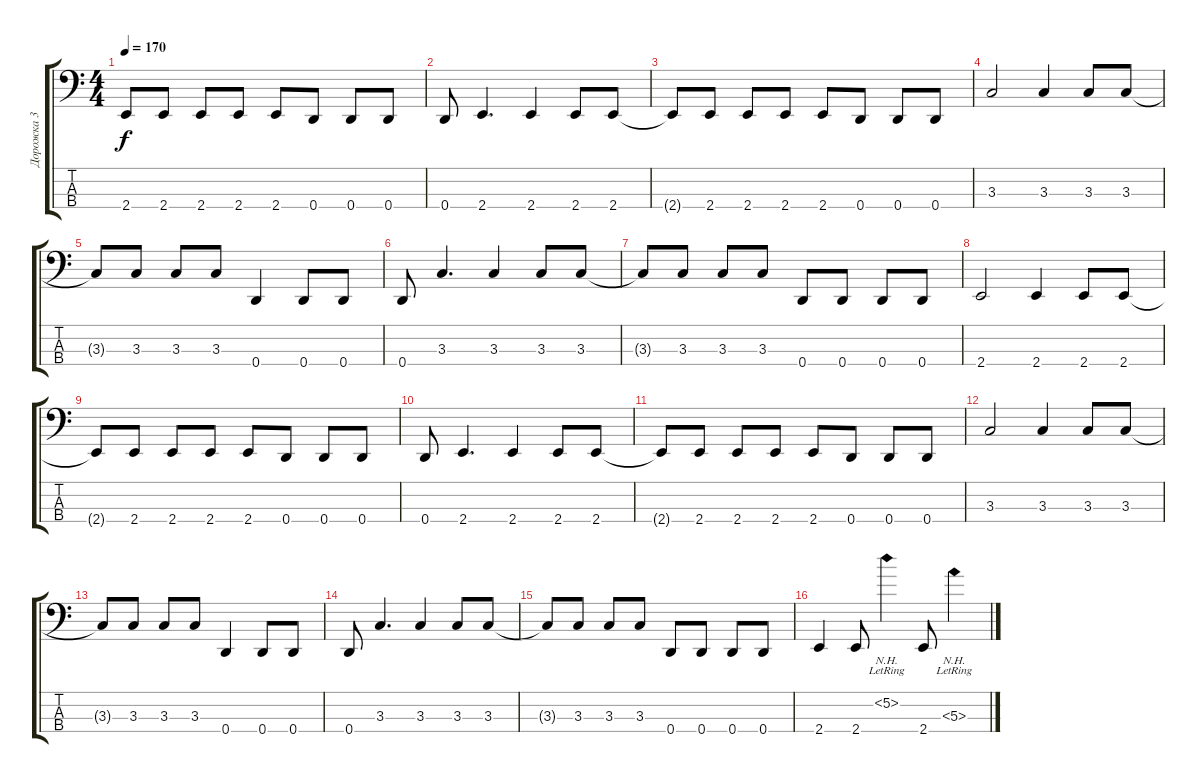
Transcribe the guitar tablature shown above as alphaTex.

\track ("Дорожка 3" "Дорожка 3") {instrument electricbassfinger}
\staff {score tabs}
\tuning (G2 D2 A1 D1) {hide}
\ts (4 4)
\tempo 170
\clef f4
\ks c
2.4{t}.8{dy f} 2.4.8 2.4.8 2.4.8 2.4.8 0.4.8 0.4.8 0.4.8 |
0.4.8 2.4.4{d} 2.4.4 2.4.8 2.4.8 |
2.4{t}.8 2.4.8 2.4.8 2.4.8 2.4.8 0.4.8 0.4.8 0.4.8 |
3.3.2 3.3.4 3.3.8 3.3.8 |
3.3{t}.8 3.3.8 3.3.8 3.3.8 0.4.4 0.4.8 0.4.8 |
0.4.8 3.3.4{d} 3.3.4 3.3.8 3.3.8 |
3.3{t}.8 3.3.8 3.3.8 3.3.8 0.4.8 0.4.8 0.4.8 0.4.8 |
2.4.2 2.4.4 2.4.8 2.4.8 |
2.4{t}.8 2.4.8 2.4.8 2.4.8 2.4.8 0.4.8 0.4.8 0.4.8 |
0.4.8 2.4.4{d} 2.4.4 2.4.8 2.4.8 |
2.4{t}.8 2.4.8 2.4.8 2.4.8 2.4.8 0.4.8 0.4.8 0.4.8 |
3.3.2 3.3.4 3.3.8 3.3.8 |
3.3{t}.8 3.3.8 3.3.8 3.3.8 0.4.4 0.4.8 0.4.8 |
0.4.8 3.3.4{d} 3.3.4 3.3.8 3.3.8 |
3.3{t}.8 3.3.8 3.3.8 3.3.8 0.4.8 0.4.8 0.4.8 0.4.8 |
2.4.4 2.4.8 5.2{nh lr}.4 2.4.8 5.3{nh lr}.4
